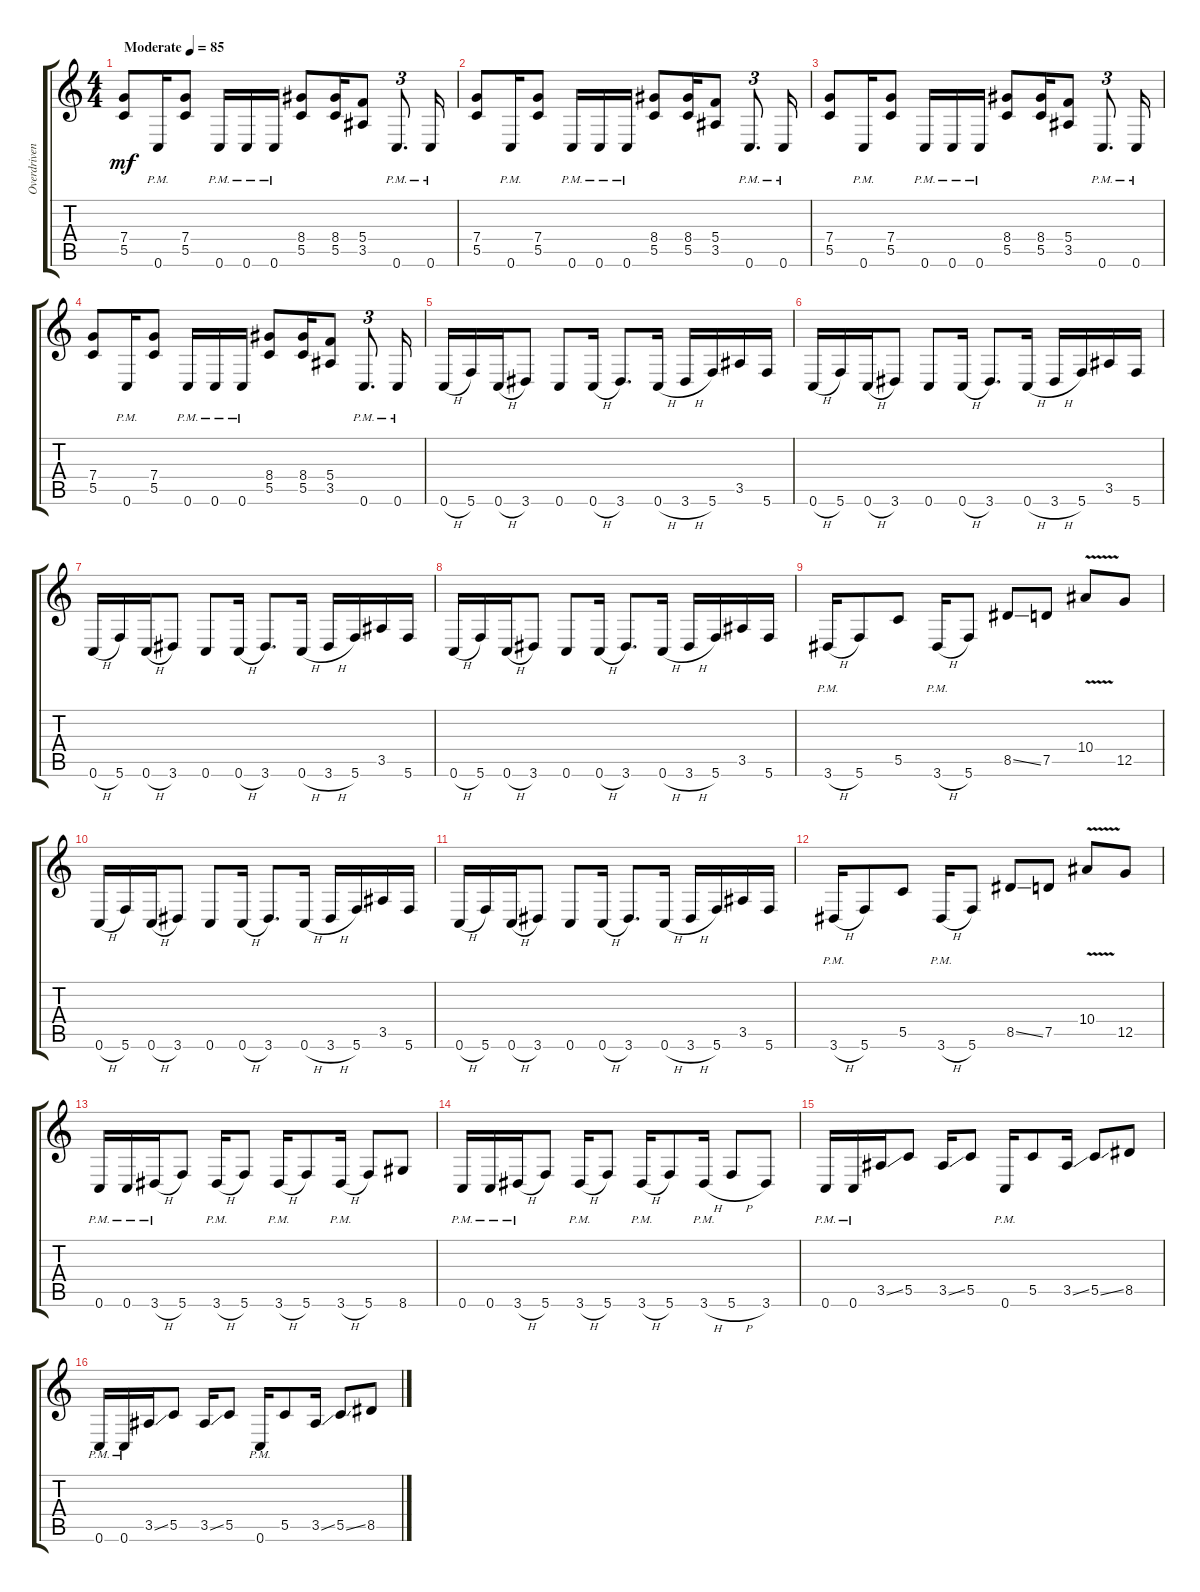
\track ("Overdriven Guitar" "Overdriven") {instrument distortionguitar}
\staff {score tabs}
\tuning (D4 A3 F3 C3 G2 C2) {hide}
\ts (4 4)
\tempo (85 "Moderate")
\clef g2
\ks c
(7.4 5.5).8{dy mf instrument distortionguitar} 0.6{pm}.16 (7.4 5.5).8 0.6{pm}.16 0.6{pm}.16 0.6{pm}.16 (8.4 5.5).8 (8.4 5.5).16 (5.4 3.5).8 0.6{pm}.8{d tu (3 2)} 0.6{pm}.16 |
(7.4 5.5).8 0.6{pm}.16 (7.4 5.5).8 0.6{pm}.16 0.6{pm}.16 0.6{pm}.16 (8.4 5.5).8 (8.4 5.5).16 (5.4 3.5).8 0.6{pm}.8{d tu (3 2)} 0.6{pm}.16 |
(7.4 5.5).8 0.6{pm}.16 (7.4 5.5).8 0.6{pm}.16 0.6{pm}.16 0.6{pm}.16 (8.4 5.5).8 (8.4 5.5).16 (5.4 3.5).8 0.6{pm}.8{d tu (3 2)} 0.6{pm}.16 |
(7.4 5.5).8 0.6{pm}.16 (7.4 5.5).8 0.6{pm}.16 0.6{pm}.16 0.6{pm}.16 (8.4 5.5).8 (8.4 5.5).16 (5.4 3.5).8 0.6{pm}.8{d tu (3 2)} 0.6{pm}.16 |
0.6{h}.16 5.6.16 0.6{h}.16 3.6.8 0.6.8 0.6{h}.16 3.6.8{d} 0.6{h}.16 3.6{h}.16 5.6.16 3.5.16 5.6.16 |
0.6{h}.16 5.6.16 0.6{h}.16 3.6.8 0.6.8 0.6{h}.16 3.6.8{d} 0.6{h}.16 3.6{h}.16 5.6.16 3.5.16 5.6.16 |
0.6{h}.16 5.6.16 0.6{h}.16 3.6.8 0.6.8 0.6{h}.16 3.6.8{d} 0.6{h}.16 3.6{h}.16 5.6.16 3.5.16 5.6.16 |
0.6{h}.16 5.6.16 0.6{h}.16 3.6.8 0.6.8 0.6{h}.16 3.6.8{d} 0.6{h}.16 3.6{h}.16 5.6.16 3.5.16 5.6.16 |
3.6{h pm}.16 5.6.8 5.5.8 3.6{h pm}.16 5.6.8 8.5{ss}.8 7.5.8 10.4{v}.8 12.5.8 |
0.6{h}.16 5.6.16 0.6{h}.16 3.6.8 0.6.8 0.6{h}.16 3.6.8{d} 0.6{h}.16 3.6{h}.16 5.6.16 3.5.16 5.6.16 |
0.6{h}.16 5.6.16 0.6{h}.16 3.6.8 0.6.8 0.6{h}.16 3.6.8{d} 0.6{h}.16 3.6{h}.16 5.6.16 3.5.16 5.6.16 |
3.6{h pm}.16 5.6.8 5.5.8 3.6{h pm}.16 5.6.8 8.5{ss}.8 7.5.8 10.4{v}.8 12.5.8 |
0.6{pm}.16 0.6{pm}.16 3.6{h pm}.16 5.6.8 3.6{h pm}.16 5.6.8 3.6{h pm}.16 5.6.8 3.6{h pm}.16 5.6.8 8.6.8 |
0.6{pm}.16 0.6{pm}.16 3.6{h pm}.16 5.6.8 3.6{h pm}.16 5.6.8 3.6{h pm}.16 5.6.8 3.6{h pm}.16 5.6{h}.8 3.6.8 |
0.6{pm}.16 0.6{pm}.16 3.5{ss}.16 5.5.8 3.5{ss}.16 5.5.8 0.6{pm}.16 5.5.8 3.5{ss}.16 5.5{ss}.8 8.5.8 |
0.6{pm}.16 0.6{pm}.16 3.5{ss}.16 5.5.8 3.5{ss}.16 5.5.8 0.6{pm}.16 5.5.8 3.5{ss}.16 5.5{ss}.8 8.5{ss}.8
